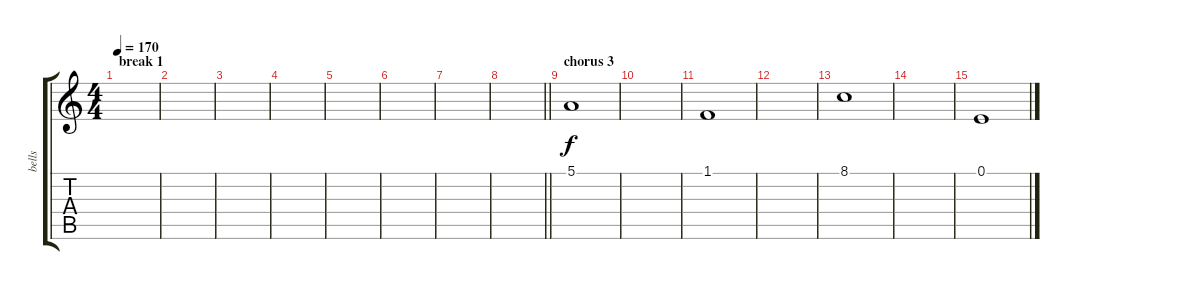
\track ("bells" "bells") {instrument tubularbells}
\staff {score tabs}
\tuning (E4 B3 G3 D3 A2 E2) {hide}
\ts (4 4)
\section ("" "break 1")
\tempo 170
\clef g2
\ks c
|
|
|
|
|
|
|
\barLineRight lightlight
|
\section ("" "chorus 3")
5.1.1 |
|
1.1.1 |
|
8.1.1 |
|
0.1.1
